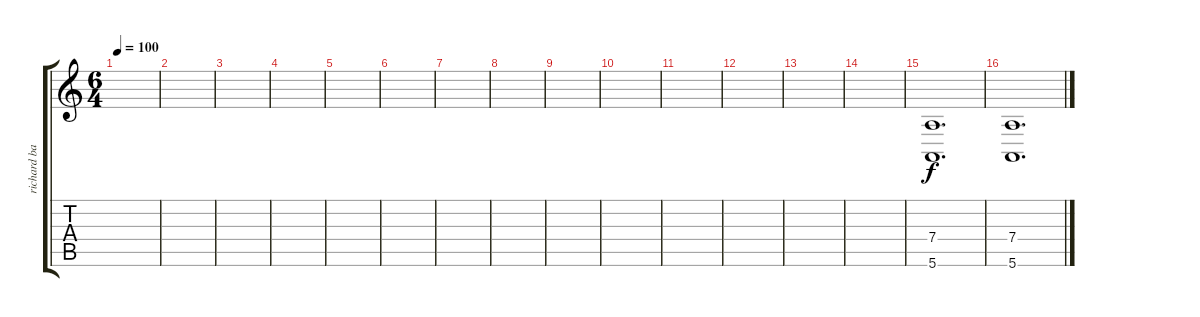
\track ("richard barieri" "richard ba") {instrument pad2warm bank 1}
\staff {score tabs}
\tuning (E4 B3 G3 D3 A2 E2) {hide}
\ts (6 4)
\tempo 100
\clef g2
\ks c
|
|
|
|
|
|
|
|
|
|
|
|
|
|
(7.4 5.6).1{d} |
(7.4 5.6).1{d}
